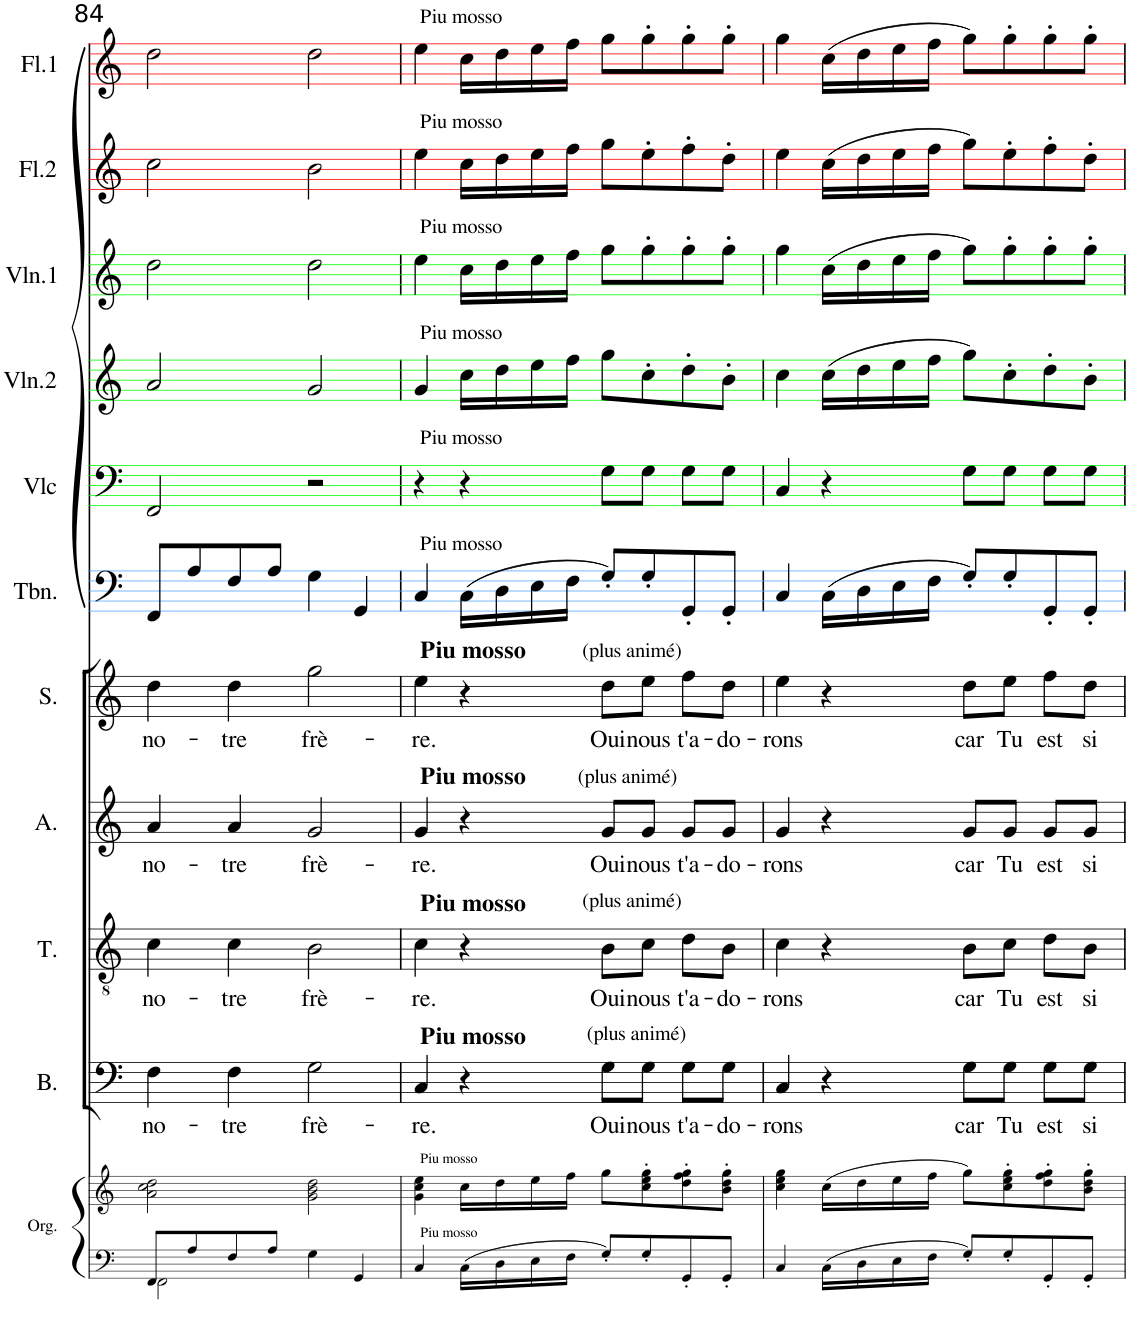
**kern	**kern	**kern	**text	**kern	**text	**kern	**text	**kern	**text	**kern	**kern	**kern	**kern	**kern	**kern
*part11	*part11	*part10	*part10	*part9	*part9	*part8	*part8	*part7	*part7	*part6	*part5	*part4	*part3	*part2	*part1
*staff12	*staff11	*staff10	*staff10	*staff9	*staff9	*staff8	*staff8	*staff7	*staff7	*staff6	*staff5	*staff4	*staff3	*staff2	*staff1
*I"Orgue	*	*I"Bass	*	*I"Ténor	*	*I"Alto	*	*I"Soprano	*	*I"Trombone	*I"Violoncelle	*I"Violon 2	*I"Violon 1	*I"Flûte 2	*I"Flûte 1
*I'Org.	*	*I'B.	*	*I'T.	*	*I'A.	*	*I'S.	*	*I'Tbn.	*I'Vlc	*I'Vln.2	*I'Vln.1	*I'Fl.2	*I'Fl.1
!!LO:PB:g=z
*clefF4	*clefG2	*clefF4	*	*clefGv2	*	*clefG2	*	*clefG2	*	*clefF4	*clefF4	*clefG2	*clefG2	*clefG2	*clefG2
*k[]	*k[]	*k[]	*	*k[]	*	*k[]	*	*k[]	*	*k[]	*k[]	*k[]	*k[]	*k[]	*k[]
*M4/4	*M4/4	*M4/4	*	*M4/4	*	*M4/4	*	*M4/4	*	*M4/4	*M4/4	*M4/4	*M4/4	*M4/4	*M4/4
*met(c)	*met(c)	*met(c)	*	*met(c)	*	*met(c)	*	*met(c)	*	*met(c)	*met(c)	*met(c)	*met(c)	*met(c)	*met(c)
=84	=84	=84	=84	=84	=84	=84	=84	=84	=84	=84	=84	=84	=84	=84	=84
*^	*	*	*	*	*	*	*	*	*	*	*	*	*	*	*
!	!	!	!	!LO:LY:b	!	!LO:LY:b	!	!LO:LY:b	!	!LO:LY:b	!	!	!	!	!	!
8FF/L	2FF\	2a\ 2cc\ 2dd\	4F\	no-	4c\	no-	4a/	no-	4dd\	no-	8FF/L	2FF/	2a/	2dd\	2cc\	2dd\
8A/	.	.	.	.	.	.	.	.	.	.	8A/	.	.	.	.	.
!	!	!	!	!LO:LY:b	!	!LO:LY:b	!	!LO:LY:b	!	!LO:LY:b	!	!	!	!	!	!
8F/	.	.	4F\	-tre	4c\	-tre	4a/	-tre	4dd\	-tre	8F/	.	.	.	.	.
8A/J	.	.	.	.	.	.	.	.	.	.	8A/J	.	.	.	.	.
!	!	!	!	!LO:LY:b	!	!LO:LY:b	!	!LO:LY:b	!	!LO:LY:b	!	!	!	!	!	!
4G\	2ryy	2g\ 2b\ 2dd\	2G\	frè-	2B\	frè-	2g/	frè-	2gg\	frè-	4G\	2r	2g/	2dd\	2b\	2dd\
4GG/	.	.	.	.	.	.	.	.	.	.	4GG/	.	.	.	.	.
*v	*v	*	*	*	*	*	*	*	*	*	*	*	*	*	*	*
=85	=85	=85	=85	=85	=85	=85	=85	=85	=85	=85	=85	=85	=85	=85	=85
!	!	!	!	!	!	!	!	!	!	!	!	!	!	!	!LO:TX:a:t=Piu mosso
!	!	!	!	!	!	!	!	!	!	!	!	!	!	!LO:TX:a:t=Piu mosso	!
!	!	!	!	!	!	!	!	!	!	!	!	!	!LO:TX:a:t=Piu mosso	!	!
!	!	!	!	!	!	!	!	!	!	!	!	!LO:TX:a:t=Piu mosso	!	!	!
!	!	!	!	!	!	!	!	!	!	!	!LO:TX:a:t=Piu mosso	!	!	!	!
!	!	!	!	!	!	!	!	!	!	!LO:TX:a:t=Piu mosso	!	!	!	!	!
!	!	!	!	!	!	!	!	!LO:TX:a:B:t=Piu mosso	!	!	!	!	!	!	!
!	!	!	!	!	!	!LO:TX:a:B:t=Piu mosso	!	!	!	!	!	!	!	!	!
!	!	!	!	!LO:TX:a:B:t=Piu mosso	!	!	!	!	!	!	!	!	!	!	!
!	!	!LO:TX:a:B:t=Piu mosso	!	!	!	!	!	!	!	!	!	!	!	!	!
!	!LO:TX:a:t=Piu mosso	!	!	!	!	!	!	!	!	!	!	!	!	!	!
!LO:TX:a:t=Piu mosso	!	!	!	!	!	!	!	!	!	!	!	!	!	!	!
!	!	!	!LO:LY:b	!	!LO:LY:b	!	!LO:LY:b	!	!LO:LY:b	!	!	!	!	!	!
4C/	4g\ 4cc\ 4ee\	4C/	-re.	4c\	-re.	4g/	-re.	4ee\	-re.	4C/	4r	4g/	4ee\	4ee\	4ee\
16C\LL	16cc\LL	4r	.	4r	.	4r	.	4r	.	(16C\LL	4r	16cc\LL	16cc\LL	16cc\LL	16cc\LL
16D\	16dd\	.	.	.	.	.	.	.	.	16D\	.	16dd\	16dd\	16dd\	16dd\
16E\	16ee\	.	.	.	.	.	.	.	.	16E\	.	16ee\	16ee\	16ee\	16ee\
16F\JJ	16ff\JJ	.	.	.	.	.	.	.	.	16F\JJ	.	16ff\JJ	16ff\JJ	16ff\JJ	16ff\JJ
!	!	!	!	!	!	!	!	!LO:TX:a:t=(plus animé)	!	!	!	!	!	!	!
!	!	!	!	!	!	!LO:TX:a:t=(plus animé)	!	!	!	!	!	!	!	!	!
!	!	!	!	!LO:TX:a:t=(plus animé)	!	!	!	!	!	!	!	!	!	!	!
!	!	!LO:TX:a:t=(plus animé)	!	!	!	!	!	!	!	!	!	!	!	!	!
!	!	!	!LO:LY:b	!	!LO:LY:b	!	!LO:LY:b	!	!LO:LY:b	!	!	!	!	!	!
8G'/L	8gg\L	8G\L	Oui	8B\L	Oui	8g/L	Oui	8dd\L	Oui	8G'/L)	8G\L	8gg\L	8gg\L	8gg\L	8gg\L
!	!	!	!LO:LY:b	!	!LO:LY:b	!	!LO:LY:b	!	!LO:LY:b	!	!	!	!	!	!
8G'/	8cc\' 8ee\' 8gg\'	8G\J	nous	8c\J	nous	8g/J	nous	8ee\J	nous	8G'/	8G\J	8cc'\	8gg'\	8ee'\	8gg'\
!	!	!	!LO:LY:b	!	!LO:LY:b	!	!LO:LY:b	!	!LO:LY:b	!	!	!	!	!	!
8GG'/	8dd\' 8ff\' 8gg\'	8G\L	t'a-	8d\L	t'a-	8g/L	t'a-	8ff\L	t'a-	8GG'/	8G\L	8dd'\	8gg'\	8ff'\	8gg'\
!	!	!	!LO:LY:b	!	!LO:LY:b	!	!LO:LY:b	!	!LO:LY:b	!	!	!	!	!	!
8GG'/J	8b\' 8dd\' 8gg\'J	8G\J	-do-	8B\J	-do-	8g/J	-do-	8dd\J	-do-	8GG'/J	8G\J	8b'\J	8gg'\J	8dd'\J	8gg'\J
=86	=86	=86	=86	=86	=86	=86	=86	=86	=86	=86	=86	=86	=86	=86	=86
!	!	!	!LO:LY:b	!	!LO:LY:b	!	!LO:LY:b	!	!LO:LY:b	!	!	!	!	!	!
4C/	4cc\ 4ee\ 4gg\	4C/	-rons	4c\	-rons	4g/	-rons	4ee\	-rons	4C/	4C/	4cc\	4gg\	4ee\	4gg\
16C\LL	(16cc\LL	4r	.	4r	.	4r	.	4r	.	(16C\LL	4r	(16cc\LL	(16cc\LL	(16cc\LL	(16cc\LL
16D\	16dd\	.	.	.	.	.	.	.	.	16D\	.	16dd\	16dd\	16dd\	16dd\
16E\	16ee\	.	.	.	.	.	.	.	.	16E\	.	16ee\	16ee\	16ee\	16ee\
16F\JJ	16ff\JJ	.	.	.	.	.	.	.	.	16F\JJ	.	16ff\JJ	16ff\JJ	16ff\JJ	16ff\JJ
!	!	!	!LO:LY:b	!	!LO:LY:b	!	!LO:LY:b	!	!LO:LY:b	!	!	!	!	!	!
8G'/L	8gg\L)	8G\L	car	8B\L	car	8g/L	car	8dd\L	car	8G'/L)	8G\L	8gg\L)	8gg\L)	8gg\L)	8gg\L)
!	!	!	!LO:LY:b	!	!LO:LY:b	!	!LO:LY:b	!	!LO:LY:b	!	!	!	!	!	!
8G'/	8cc\' 8ee\' 8gg\'	8G\J	Tu	8c\J	Tu	8g/J	Tu	8ee\J	Tu	8G'/	8G\J	8cc'\	8gg'\	8ee'\	8gg'\
!	!	!	!LO:LY:b	!	!LO:LY:b	!	!LO:LY:b	!	!LO:LY:b	!	!	!	!	!	!
8GG'/	8dd\' 8ff\' 8gg\'	8G\L	est	8d\L	est	8g/L	est	8ff\L	est	8GG'/	8G\L	8dd'\	8gg'\	8ff'\	8gg'\
!	!	!	!LO:LY:b	!	!LO:LY:b	!	!LO:LY:b	!	!LO:LY:b	!	!	!	!	!	!
8GG'/J	8b\' 8dd\' 8gg\'J	8G\J	si	8B\J	si	8g/J	si	8dd\J	si	8GG'/J	8G\J	8b'\J	8gg'\J	8dd'\J	8gg'\J
=	=	=	=	=	=	=	=	=	=	=	=	=	=	=	=
*-	*-	*-	*-	*-	*-	*-	*-	*-	*-	*-	*-	*-	*-	*-	*-
